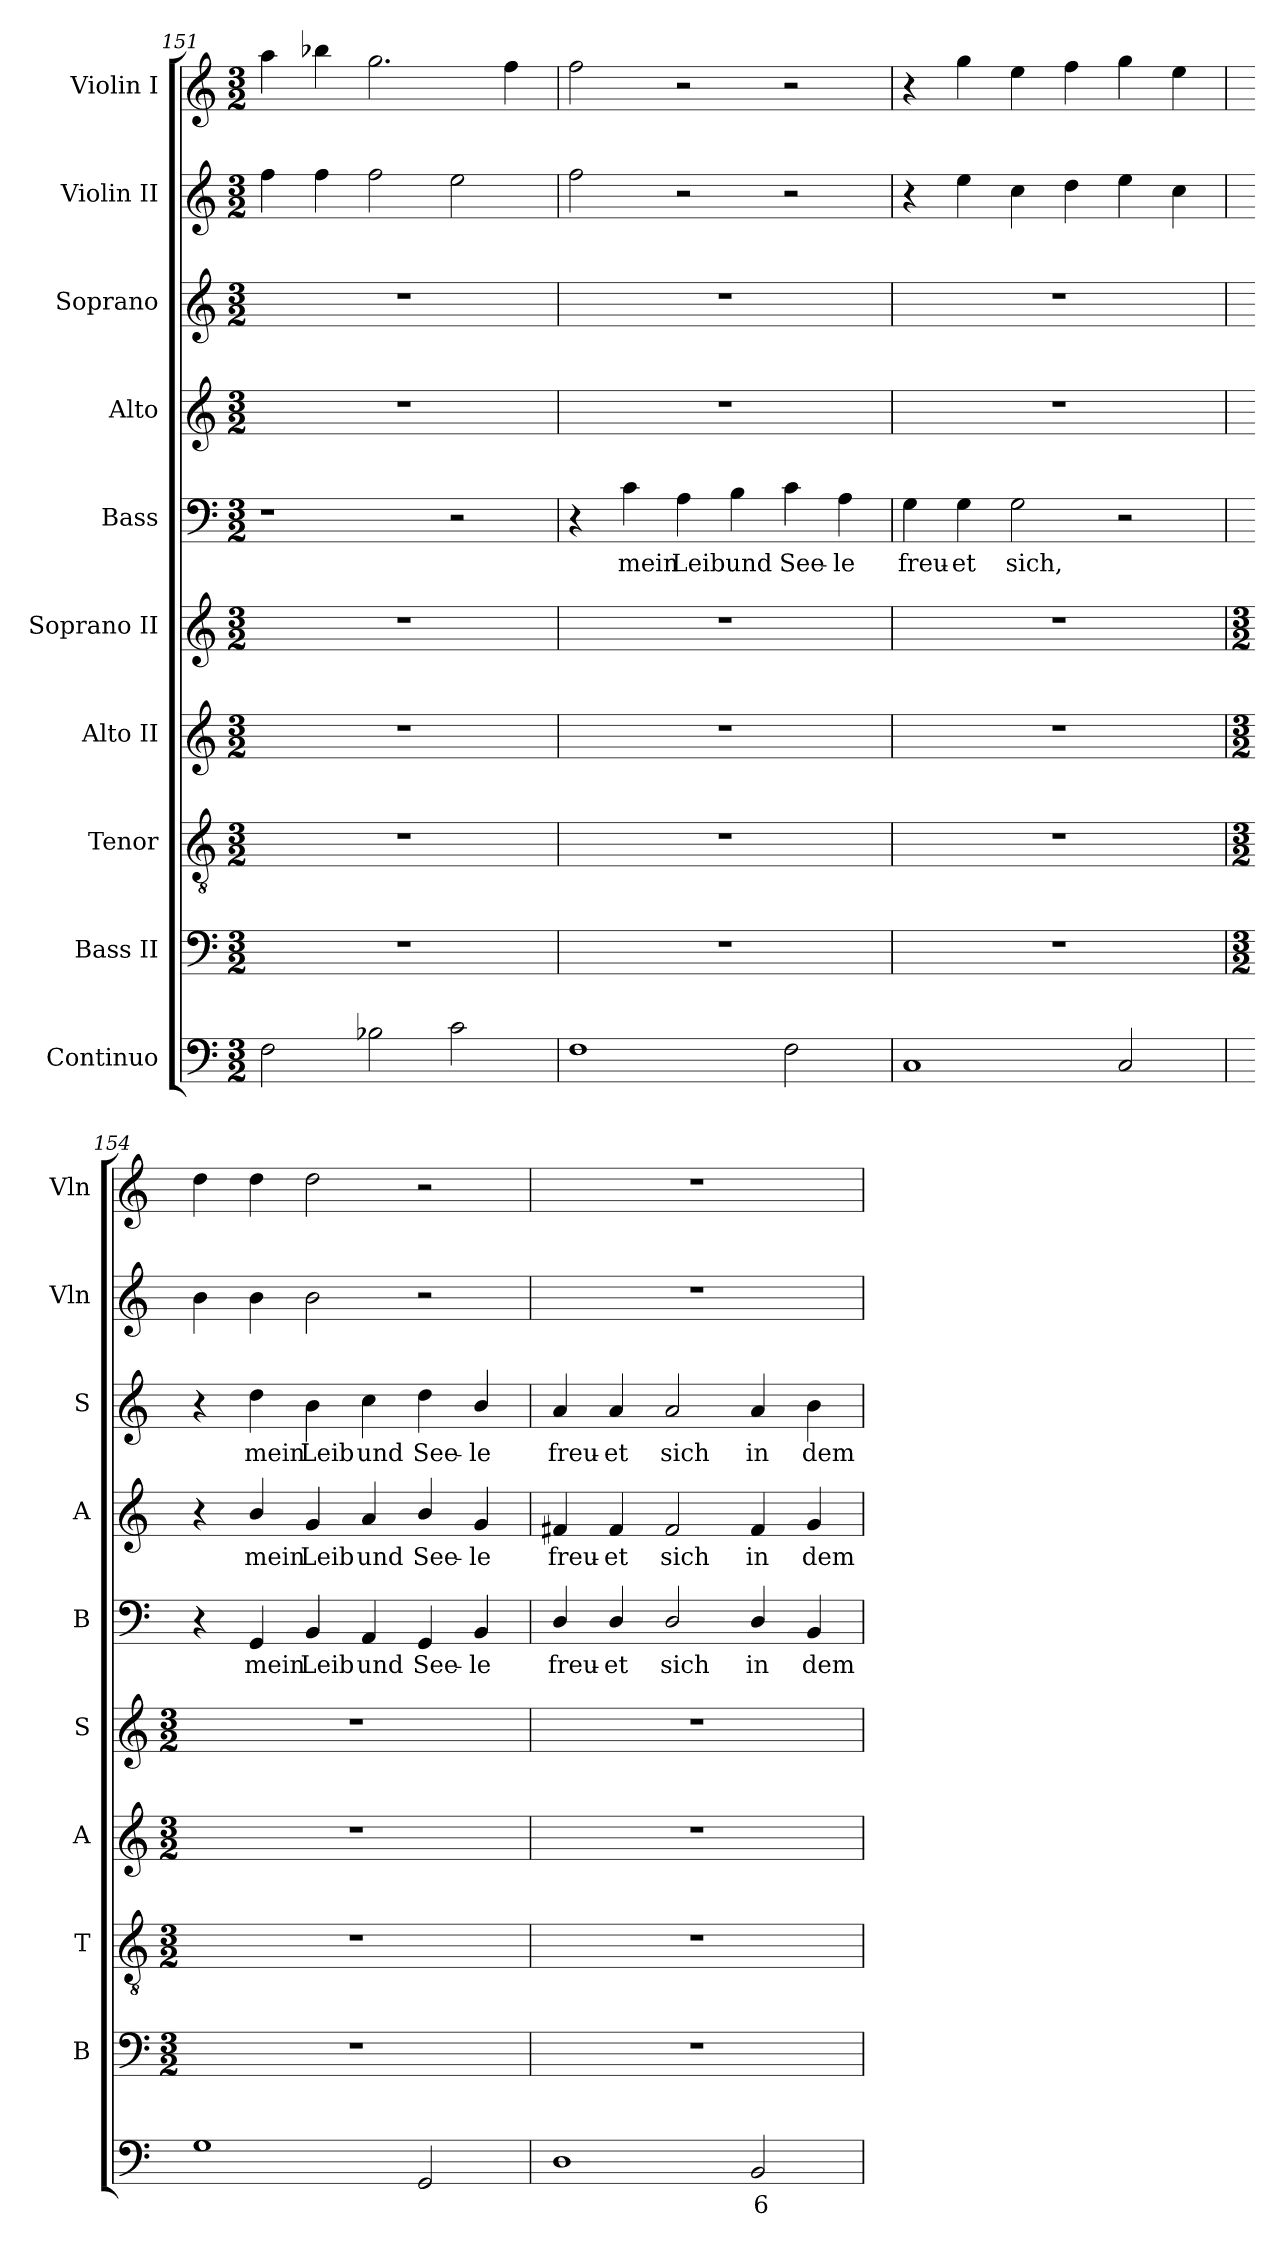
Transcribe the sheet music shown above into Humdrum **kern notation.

**kern	**text	**kern	**kern	**kern	**kern	**kern	**text	**kern	**text	**kern	**text	**kern	**kern
*part10	*part10	*part9	*part8	*part7	*part6	*part5	*part5	*part4	*part4	*part3	*part3	*part2	*part1
*staff10	*staff10	*staff9	*staff8	*staff7	*staff6	*staff5	*staff5	*staff4	*staff4	*staff3	*staff3	*staff2	*staff1
*I"Continuo	*	*I"Bass II	*I"Tenor	*I"Alto II	*I"Soprano II	*I"Bass	*	*I"Alto	*	*I"Soprano	*	*I"Violin II	*I"Violin I
*	*	*I'B	*I'T	*I'A	*I'S	*I'B	*	*I'A	*	*I'S	*	*I'Vln	*I'Vln
*clefF4	*	*clefF4	*clefGv2	*clefG2	*clefG2	*clefF4	*	*clefG2	*	*clefG2	*	*clefG2	*clefG2
*k[]	*	*k[]	*k[]	*k[]	*k[]	*k[]	*	*k[]	*	*k[]	*	*k[]	*k[]
*C:	*	*C:	*C:	*C:	*C:	*C:	*	*C:	*	*C:	*	*C:	*C:
*M3/2	*	*M3/2	*M3/2	*M3/2	*M3/2	*M3/2	*	*M3/2	*	*M3/2	*	*M3/2	*M3/2
=151	=151	=151	=151	=151	=151	=151	=151	=151	=151	=151	=151	=151	=151
!	!	!	!	!	!	!	!	!LO:N:vis=1	!	!LO:N:vis=1	!	!	!
2F	.	1.r	1.r	1.r	1.r	1r	.	1.r	.	1.r	.	4ff	4aa
.	.	.	.	.	.	.	.	.	.	.	.	4ff	4bb-X
2B-X	.	.	.	.	.	.	.	.	.	.	.	2ff	2.gg
2c	.	.	.	.	.	2r	.	.	.	.	.	2ee	.
.	.	.	.	.	.	.	.	.	.	.	.	.	4ff
=152	=152	=152	=152	=152	=152	=152	=152	=152	=152	=152	=152	=152	=152
!	!	!	!	!	!	!	!	!LO:N:vis=1	!	!LO:N:vis=1	!	!	!
1F	.	1.r	1.r	1.r	1.r	4r	.	1.r	.	1.r	.	2ff	2ff
!	!	!	!	!	!	!	!LO:LY:b	!	!	!	!	!	!
.	.	.	.	.	.	4c	mein	.	.	.	.	.	.
!	!	!	!	!	!	!	!LO:LY:b	!	!	!	!	!	!
.	.	.	.	.	.	4A	Leib	.	.	.	.	2r	2r
!	!	!	!	!	!	!	!LO:LY:b	!	!	!	!	!	!
.	.	.	.	.	.	4B	und	.	.	.	.	.	.
!	!	!	!	!	!	!	!LO:LY:b	!	!	!	!	!	!
2F	.	.	.	.	.	4c	See-	.	.	.	.	2r	2r
!	!	!	!	!	!	!	!LO:LY:b	!	!	!	!	!	!
.	.	.	.	.	.	4A	-le	.	.	.	.	.	.
=153	=153	=153	=153	=153	=153	=153	=153	=153	=153	=153	=153	=153	=153
!	!	!	!	!	!	!	!LO:LY:b	!LO:N:vis=1	!	!LO:N:vis=1	!	!	!
1C	.	1.r	1.r	1.r	1.r	4G	freu-	1.r	.	1.r	.	4r	4r
!	!	!	!	!	!	!	!LO:LY:b	!	!	!	!	!	!
.	.	.	.	.	.	4G	-et	.	.	.	.	4ee	4gg
!	!	!	!	!	!	!	!LO:LY:b	!	!	!	!	!	!
.	.	.	.	.	.	2G	sich,	.	.	.	.	4cc	4ee
.	.	.	.	.	.	.	.	.	.	.	.	4dd	4ff
2C	.	.	.	.	.	2r	.	.	.	.	.	4ee	4gg
.	.	.	.	.	.	.	.	.	.	.	.	4cc	4ee
!!LO:LB:g=z
=154	=154	=154	=154	=154	=154	=154	=154	=154	=154	=154	=154	=154	=154
*	*	*M3/2	*M3/2	*M3/2	*M3/2	*	*	*	*	*	*	*	*
1G	.	1.r	1.r	1.r	1.r	4r	.	4r	.	4r	.	4b	4dd
!	!	!	!	!	!	!	!LO:LY:b	!	!LO:LY:b	!	!LO:LY:b	!	!
.	.	.	.	.	.	4GG	mein	4b/	mein	4dd	mein	4b	4dd
!	!	!	!	!	!	!	!LO:LY:b	!	!LO:LY:b	!	!LO:LY:b	!	!
.	.	.	.	.	.	4BB	Leib	4g	Leib	4b	Leib	2b	2dd
!	!	!	!	!	!	!	!LO:LY:b	!	!LO:LY:b	!	!LO:LY:b	!	!
.	.	.	.	.	.	4AA	und	4a	und	4cc	und	.	.
!	!	!	!	!	!	!	!LO:LY:b	!	!LO:LY:b	!	!LO:LY:b	!	!
2GG	.	.	.	.	.	4GG	See-	4b/	See-	4dd	See-	2r	2r
!	!	!	!	!	!	!	!LO:LY:b	!	!LO:LY:b	!	!LO:LY:b	!	!
.	.	.	.	.	.	4BB	-le	4g	-le	4b/	-le	.	.
=155	=155	=155	=155	=155	=155	=155	=155	=155	=155	=155	=155	=155	=155
!	!	!	!	!	!	!	!LO:LY:b	!	!LO:LY:b	!	!LO:LY:b	!LO:N:vis=1	!LO:N:vis=1
1D	.	1.r	1.r	1.r	1.r	4D/	freu-	4f#X	freu-	4a	freu-	1.r	1.r
!	!	!	!	!	!	!	!LO:LY:b	!	!LO:LY:b	!	!LO:LY:b	!	!
.	.	.	.	.	.	4D/	-et	4f#	-et	4a	-et	.	.
!	!	!	!	!	!	!	!LO:LY:b	!	!LO:LY:b	!	!LO:LY:b	!	!
.	.	.	.	.	.	2D/	sich	2f#	sich	2a	sich	.	.
!	!LO:LY:b	!	!	!	!	!	!LO:LY:b	!	!LO:LY:b	!	!LO:LY:b	!	!
2BB	6	.	.	.	.	4D/	in	4f#	in	4a	in	.	.
!	!	!	!	!	!	!	!LO:LY:b	!	!LO:LY:b	!	!LO:LY:b	!	!
.	.	.	.	.	.	4BB	dem	4g	dem	4b	dem	.	.
=	=	=	=	=	=	=	=	=	=	=	=	=	=
*-	*-	*-	*-	*-	*-	*-	*-	*-	*-	*-	*-	*-	*-
